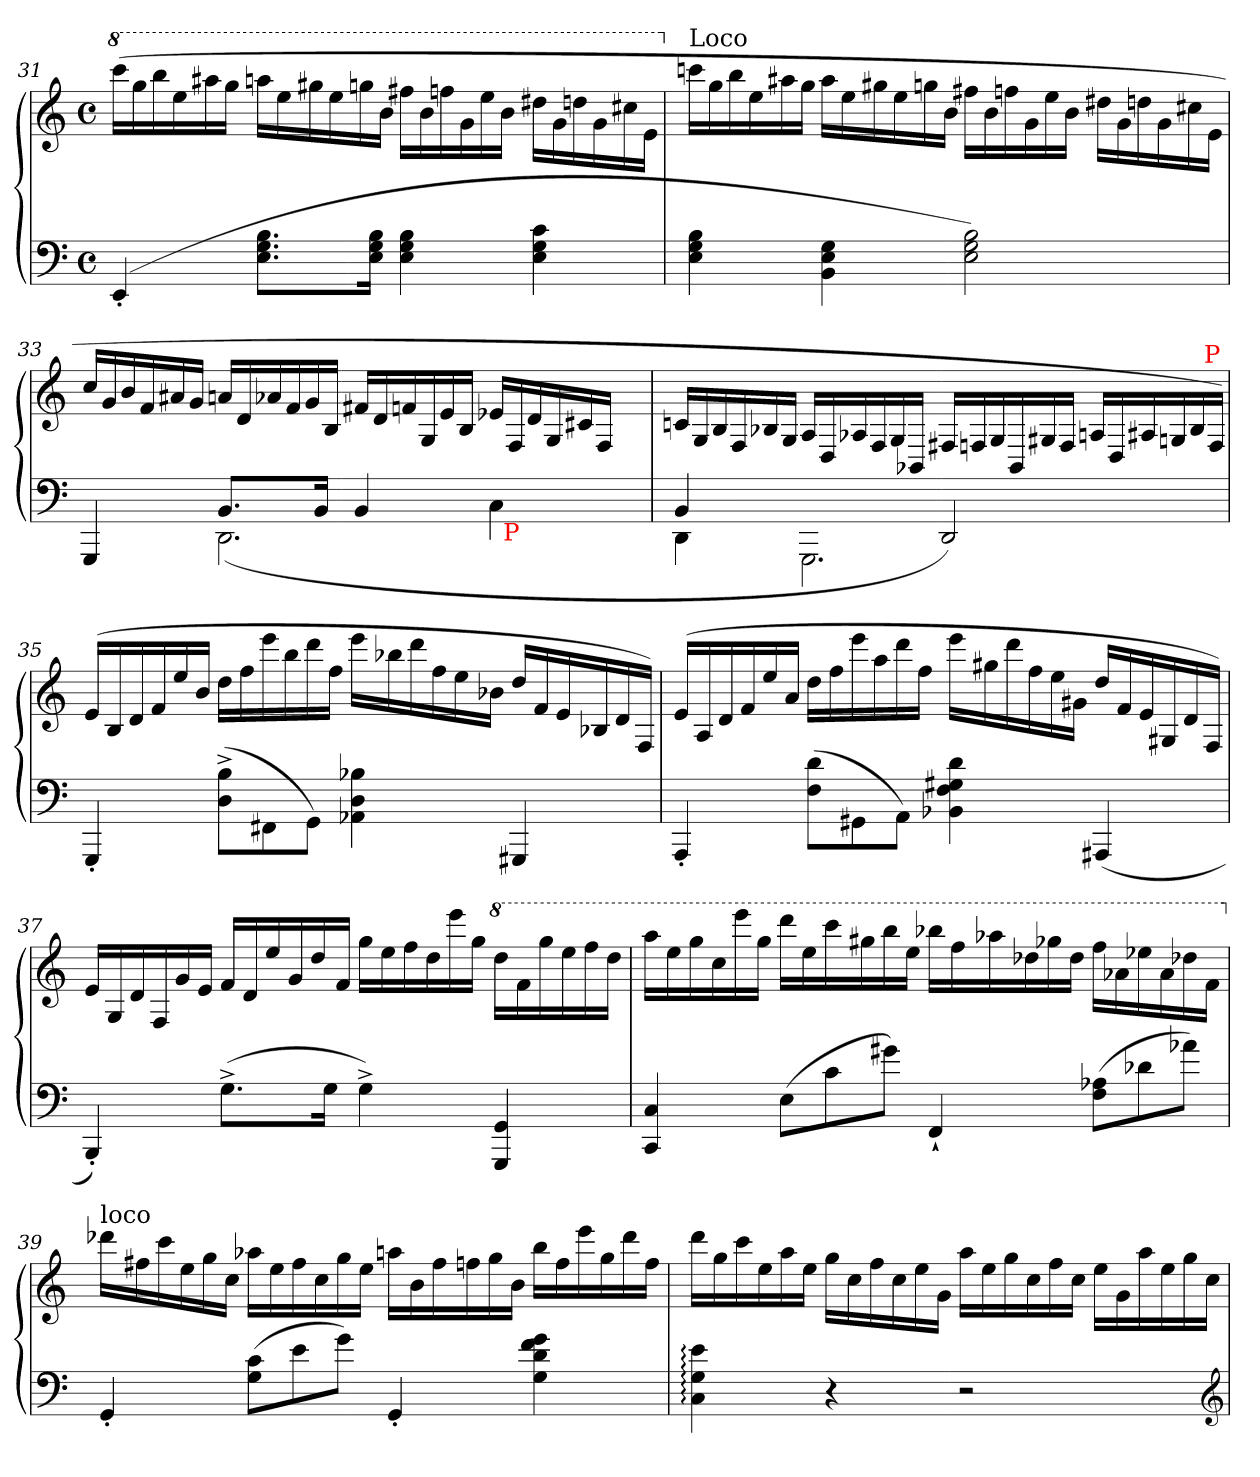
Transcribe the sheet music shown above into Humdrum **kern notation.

**kern	**kern
*part1	*part1
*staff2	*staff1
*clefF4	*clefG2
*k[]	*k[]
*a:	*a:
*M4/4	*M4/4
*met(c)	*met(c)
*	*8va
*	*Xtuplet
=31	=31
(>4EE'<	(>24ccccLL
.	24ggg
.	24bbb
.	24eee
.	24aaa#X
.	24gggJJ
8.B 8.G 8.EL	24aaanLL
.	24eee
.	24ggg#X
.	24eee
.	24gggn
16B 16G 16EJk	.
.	24bbJJ
4B 4G 4E	24fff#XLL
.	24bb
.	24fffn
.	24gg
.	24eee
.	24bbJJ
4c 4G 4E	24ddd#X\LL
.	24gg\
.	24dddn\
.	24gg\
.	24ccc#X\
.	24ee\JJ
=32	=32
*	*X8va
!	!LO:TX:a:t=Loco
4B 4G 4E	24cccnLL
.	24gg
.	24bb
.	24ee
.	24aa#X
.	24ggJJ
4G 4E 4BB	24aa#LL
.	24ee
.	24gg#X
.	24ee
.	24ggn
.	24bJJ
2B 2G 2E)	24ff#XLL
.	24b
.	24ffn
.	24g
.	24ee
.	24bJJ
.	24dd#X\LL
.	24g\
.	24ddn\
.	24g\
.	24cc#X\
.	24e\JJ
=33	=33
*^	*
*	*^	*
4GGG	4ryy	3%2ryy	24ccLL
.	.	.	24g
.	.	.	24b
.	.	.	24f
.	.	.	24a#X
.	.	.	24gJJ
8.BBL	(<2.DD	.	24anLL
.	.	.	24d
.	.	.	24a-X
.	.	.	24f
.	.	.	24g
16BBJk	.	.	.
.	.	.	24BJJ
4BB	.	.	24f#XLL
.	.	.	24d
.	.	.	24fn
.	.	.	24G/
.	.	12.ryy	24e
.	.	.	24BJJ
4C\	.	.	24e-XLL
!	!	!LO:TX:b:color=red:t=P	!
.	.	6ryy	24F/
.	.	.	24d
.	.	.	24G/
.	.	.	24c#X
.	.	24ryy	24F/JJ
4ryy	4ryy	4ryy	4ryy
*	*v	*v	*
=34	=34	=34
4BB	4DD	24cn/LL
.	.	24G/
.	.	24B/
.	.	24F/
.	.	24B-X
.	.	24G/JJ
4ryy	2.GGG	24A/LL
.	.	24D/
.	.	24A-X
.	.	24F/
.	.	24G/
.	.	24BB-JJ
2DD)	.	24F#XLL
.	.	24Fn/
.	.	24G/
.	.	24BB-/
.	.	24G#X
.	.	24F/JJ
.	.	24An/LL
.	.	24D/
.	.	24A#X
.	.	24Gn/
.	.	24B-/
!	!	!LO:TX:a:color=red:t=P
.	.	24F/JJ)
*v	*v	*
=35	=35
4GGG'<	(>24eLL
.	24B
.	24d
.	24f
.	24ee
.	24bJJ
*Xtuplet	*
(>12B^<\ 12D^<\L	24ddLL
.	24ff
12FF#X\	24eee
.	24bb
12GG\J)	24ddd
.	24ffJJ
4B-X 4D 4AA-X	24eeeLL
.	24bb-X
.	24ddd
.	24ff
.	24ee
.	24b-XJJ
4GGG#X	24ddLL
.	24f
.	24e
.	24B-
.	24d
.	24F/JJ)
=36	=36
4AAA'<	(>24eLL
.	24A
.	24d
.	24f
.	24ee
.	24aJJ
(>12d\ 12F\L	24ddLL
.	24ff
12GG#X	24eee
.	24aa
12AAJ)	24ddd
.	24ffJJ
4d 4G#X 4F 4BB-X	24eeeLL
.	24gg#X
.	24ddd
.	24ff
.	24ee
.	24g#XJJ
(<4AAA#X	24ddLL
.	24f
.	24e
.	24G#X
.	24d
.	24F/JJ)
=37	=37
4BBB'<)	24eLL
.	24G/
.	24d
.	24F/
.	24g
.	24eJJ
(>8.G^<L	24fLL
.	24d
.	24ee
.	24g
.	24dd
16GJk	.
.	24fJJ
4G^<)	24ggLL
.	24ee
.	24ff
.	24dd
.	24eee
.	24ggJJ
*	*8va
4GG 4GGG	24dddLL
.	24ff
.	24ggg
.	24eee
.	24fff
.	24dddJJ
=38	=38
4C 4CC	24aaaLL
.	24eee
.	24ggg
.	24ccc
.	24eeee
.	24gggJJ
(>12EL	24ddddLL
.	24eee
12c	24cccc
.	24ggg#X
12g#XJ)	24bbb
.	24eeeJJ
4FF`<	24bbb-XLL
.	24fff
.	24aaa-X
.	24ddd-X
.	24ggg-X
.	24ddd-JJ
(>12A-X 12FL	24fffLL
.	24aa-
12d-X	24eee-X
.	24aa-
12a-XJ)	24ddd-X
.	24ffJJ
=39	=39
*	*X8va
!	!LO:TX:a:t=loco
4GG'<	24ddd-XLL
.	24ff#X
.	24ccc
.	24ee
.	24gg
.	24ccJJ
(>12c 12GL	24aa-XLL
.	24ee
12e	24ff#
.	24cc
12gJ)	24gg
.	24eeJJ
4GG'<	24aanLL
.	24b
.	24ff#
.	24ffn
.	24gg
.	24bJJ
4g 4f 4d 4G	24bbLL
.	24ff
.	24eee
.	24gg
.	24ddd-
.	24ffJJ
=40	=40
4e: 4G: 4C:	24dddLL
.	24gg
.	24ccc
.	24ee
.	24aa
.	24eeJJ
4r	24ggLL
.	24cc
.	24ff
.	24cc
.	24ee
.	24gJJ
2r	24aaLL
.	24ee
.	24gg
.	24cc
.	24ff
.	24ccJJ
.	24eeLL
.	24g
.	24aa
.	24ee
.	24gg
.	24ccJJ
*clefG2	*
=	=
*-	*-
